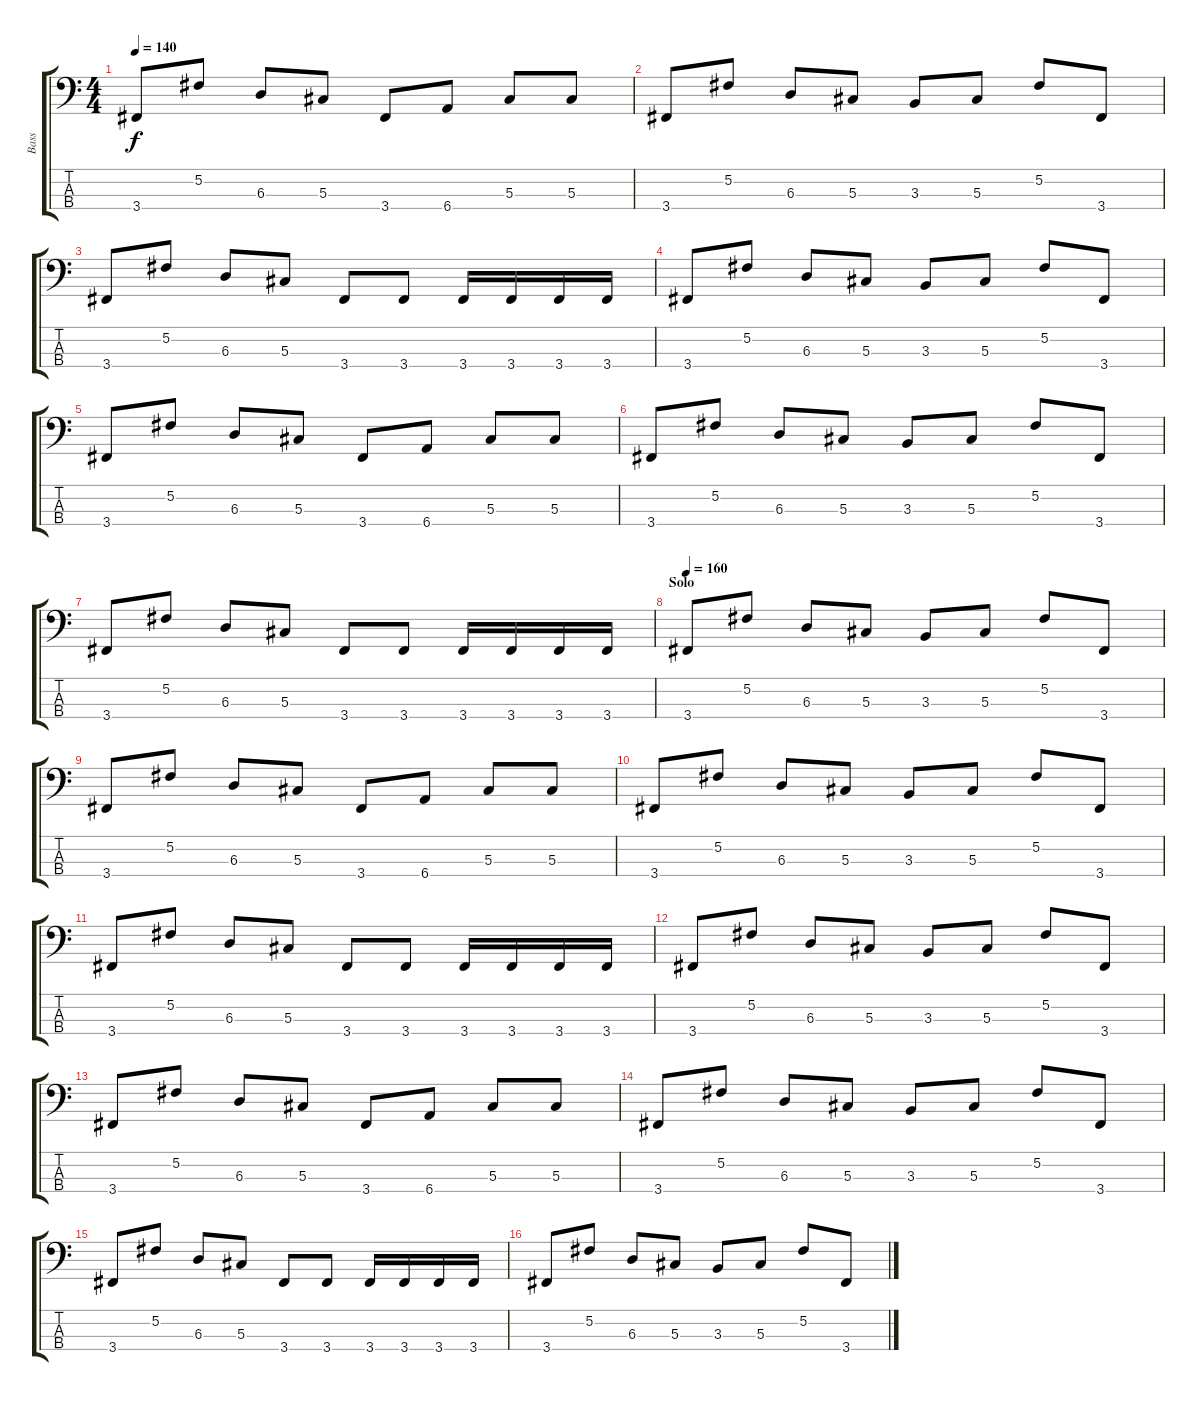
\track ("Bass" "Bass") {instrument electricbassfinger}
\staff {score tabs}
\tuning (Gb2 Db2 Ab1 Eb1) {hide}
\ts (4 4)
\tempo 140
\clef f4
\ks c
3.4.8{dy f} 5.2.8 6.3.8 5.3.8 3.4.8 6.4.8 5.3.8 5.3.8 |
3.4.8 5.2.8 6.3.8 5.3.8 3.3.8 5.3.8 5.2.8 3.4.8 |
3.4.8 5.2.8 6.3.8 5.3.8 3.4.8 3.4.8 3.4.16 3.4.16 3.4.16 3.4.16 |
3.4.8 5.2.8 6.3.8 5.3.8 3.3.8 5.3.8 5.2.8 3.4.8 |
3.4.8 5.2.8 6.3.8 5.3.8 3.4.8 6.4.8 5.3.8 5.3.8 |
3.4.8 5.2.8 6.3.8 5.3.8 3.3.8 5.3.8 5.2.8 3.4.8 |
3.4.8 5.2.8 6.3.8 5.3.8 3.4.8 3.4.8 3.4.16 3.4.16 3.4.16 3.4.16 |
\section ("" "Solo")
\tempo 160
3.4.8 5.2.8 6.3.8 5.3.8 3.3.8 5.3.8 5.2.8 3.4.8 |
3.4.8 5.2.8 6.3.8 5.3.8 3.4.8 6.4.8 5.3.8 5.3.8 |
3.4.8 5.2.8 6.3.8 5.3.8 3.3.8 5.3.8 5.2.8 3.4.8 |
3.4.8 5.2.8 6.3.8 5.3.8 3.4.8 3.4.8 3.4.16 3.4.16 3.4.16 3.4.16 |
3.4.8 5.2.8 6.3.8 5.3.8 3.3.8 5.3.8 5.2.8 3.4.8 |
3.4.8 5.2.8 6.3.8 5.3.8 3.4.8 6.4.8 5.3.8 5.3.8 |
3.4.8 5.2.8 6.3.8 5.3.8 3.3.8 5.3.8 5.2.8 3.4.8 |
3.4.8 5.2.8 6.3.8 5.3.8 3.4.8 3.4.8 3.4.16 3.4.16 3.4.16 3.4.16 |
3.4.8 5.2.8 6.3.8 5.3.8 3.3.8 5.3.8 5.2.8 3.4.8
